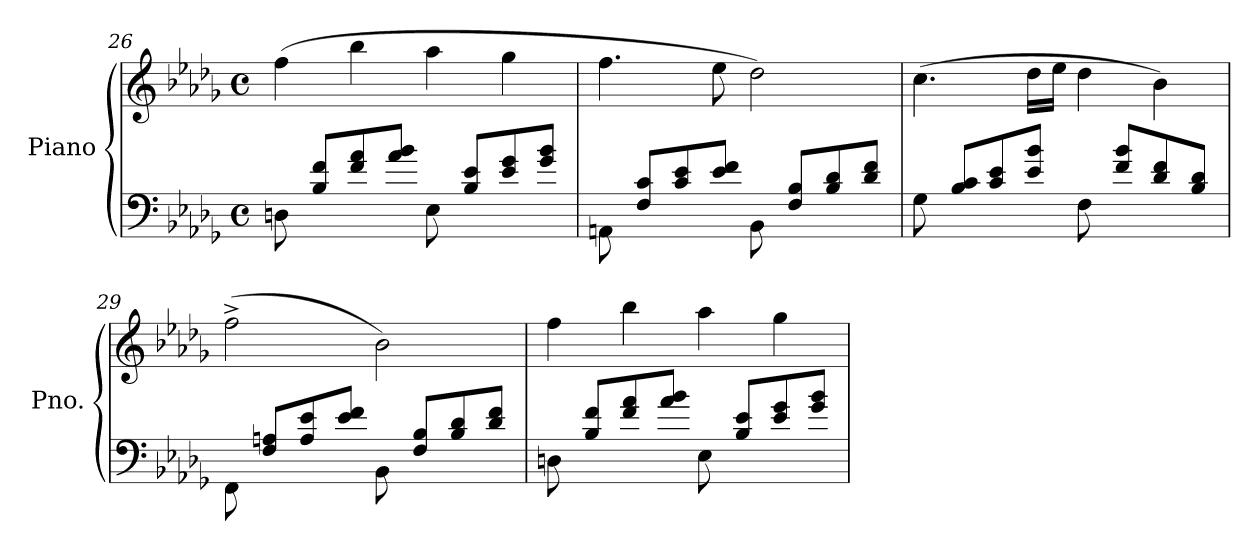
**kern	**kern
*part1	*part1
*staff2	*staff1
*I"Piano	*
*I'Pno.	*
*clefF4	*clefG2
*k[b-e-a-d-g-]	*k[b-e-a-d-g-]
*M4/4	*M4/4
*met(c)	*met(c)
=26	=26
8Dn\	(4ff\
8B-/ 8f/L	.
8f/ 8a-/	4bb-\
8a-/ 8b-/J	.
8E-\	4aa-\
8B-/ 8e-/L	.
8e-/ 8g-/	4gg-\
8g-/ 8b-/J	.
=27	=27
8AAn\	4.ff\
8F/ 8c/L	.
8c/ 8e-/	.
8e-/ 8f/J	8ee-\
8BB-\	2dd-\)
8F/ 8B-/L	.
8B-/ 8d-/	.
8d-/ 8f/J	.
=28	=28
8G-\	(4.cc\
8B-/ 8c/L	.
8c/ 8e-/	.
8e-/ 8b-/J	16dd-\LL
.	16ee-\JJ
8F\	4dd-\
8f/ 8b-/L	.
8d-/ 8f/	4b-\)
8B-/ 8d-/J	.
!!LO:LB:g=z
=29	=29
8FF\	(2ff^\
8F/ 8An/L	.
8A/ 8e-/	.
8e-/ 8f/J	.
8BB-\	2b-\)
8F/ 8B-/L	.
8B-/ 8d-/	.
8d-/ 8f/J	.
=30	=30
8Dn\	4ff\
8B-/ 8f/L	.
8f/ 8a-/	4bb-\
8a-/ 8b-/J	.
8E-\	4aa-\
8B-/ 8e-/L	.
8e-/ 8g-/	4gg-\
8g-/ 8b-/J	.
=	=
*-	*-
